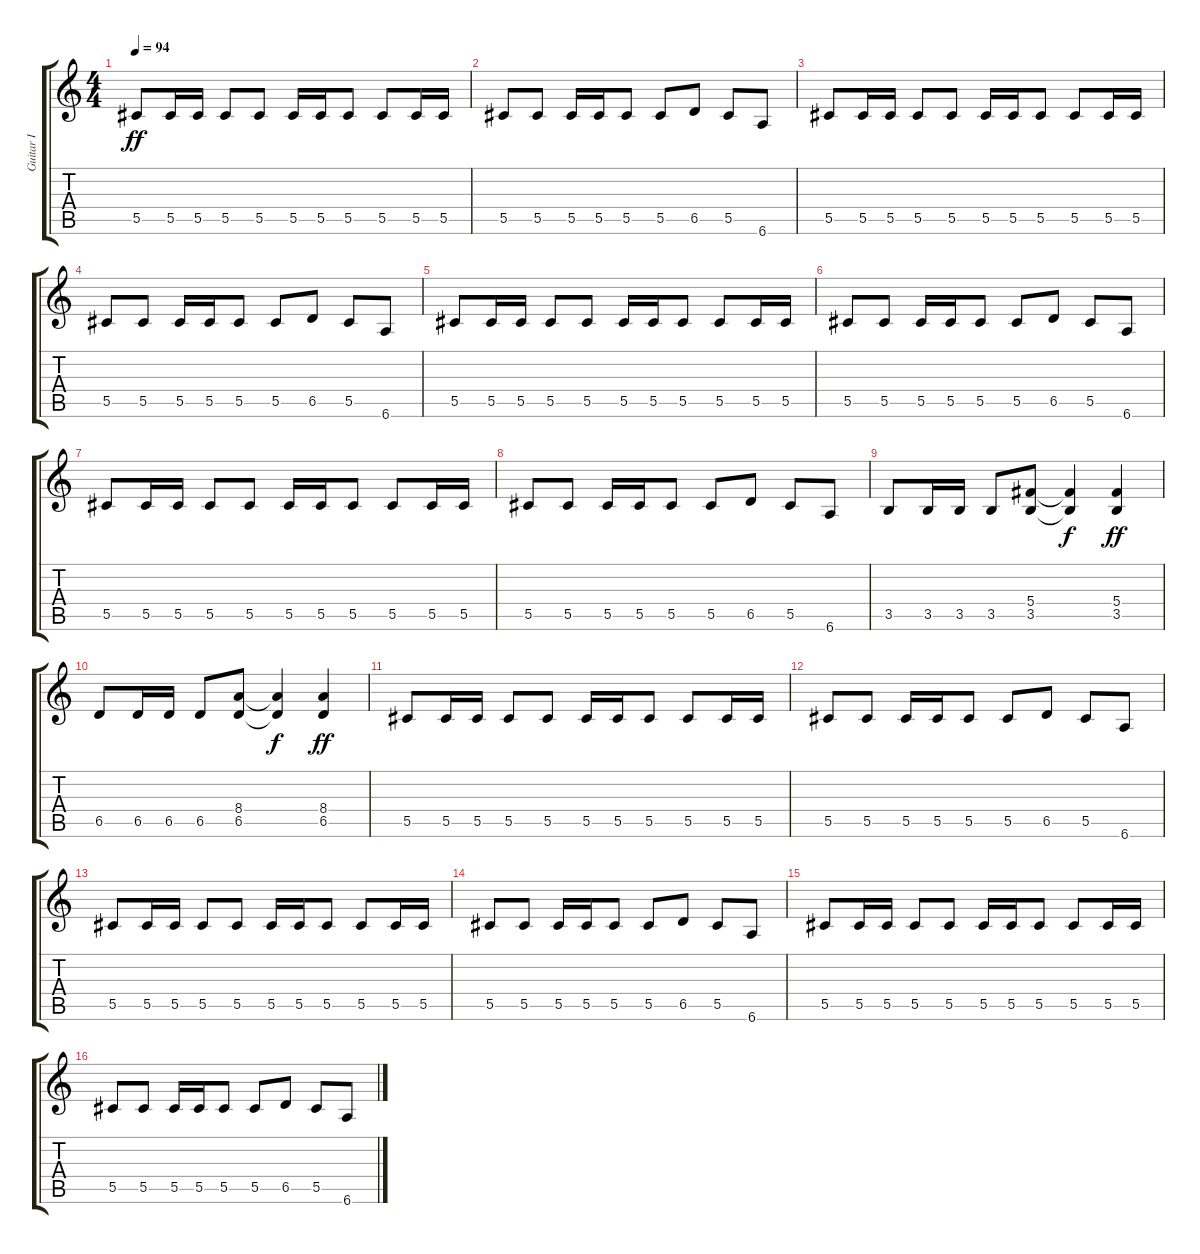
\track ("Guitar I" "Guitar I") {instrument distortionguitar}
\staff {score tabs}
\tuning (Eb4 Bb3 Gb3 Db3 Ab2 Eb2) {hide}
\ts (4 4)
\tempo 94
\clef g2
\ks c
5.5.8{dy ff} 5.5.16 5.5.16 5.5.8 5.5.8 5.5.16 5.5.16 5.5.8 5.5.8 5.5.16 5.5.16 |
5.5.8 5.5.8 5.5.16 5.5.16 5.5.8 5.5.8 6.5.8 5.5.8 6.6.8 |
5.5.8 5.5.16 5.5.16 5.5.8 5.5.8 5.5.16 5.5.16 5.5.8 5.5.8 5.5.16 5.5.16 |
5.5.8 5.5.8 5.5.16 5.5.16 5.5.8 5.5.8 6.5.8 5.5.8 6.6.8 |
5.5.8 5.5.16 5.5.16 5.5.8 5.5.8 5.5.16 5.5.16 5.5.8 5.5.8 5.5.16 5.5.16 |
5.5.8 5.5.8 5.5.16 5.5.16 5.5.8 5.5.8 6.5.8 5.5.8 6.6.8 |
5.5.8 5.5.16 5.5.16 5.5.8 5.5.8 5.5.16 5.5.16 5.5.8 5.5.8 5.5.16 5.5.16 |
5.5.8 5.5.8 5.5.16 5.5.16 5.5.8 5.5.8 6.5.8 5.5.8 6.6.8 |
3.5.8 3.5.16 3.5.16 3.5.8 (5.4 3.5).8 (5.4{t} 3.5{t}).4{dy f} (5.4 3.5).4{dy ff} |
6.5.8 6.5.16 6.5.16 6.5.8 (8.4 6.5).8 (8.4{t} 6.5{t}).4{dy f} (8.4 6.5).4{dy ff} |
5.5.8 5.5.16 5.5.16 5.5.8 5.5.8 5.5.16 5.5.16 5.5.8 5.5.8 5.5.16 5.5.16 |
5.5.8 5.5.8 5.5.16 5.5.16 5.5.8 5.5.8 6.5.8 5.5.8 6.6.8 |
5.5.8 5.5.16 5.5.16 5.5.8 5.5.8 5.5.16 5.5.16 5.5.8 5.5.8 5.5.16 5.5.16 |
5.5.8 5.5.8 5.5.16 5.5.16 5.5.8 5.5.8 6.5.8 5.5.8 6.6.8 |
5.5.8 5.5.16 5.5.16 5.5.8 5.5.8 5.5.16 5.5.16 5.5.8 5.5.8 5.5.16 5.5.16 |
5.5.8 5.5.8 5.5.16 5.5.16 5.5.8 5.5.8 6.5.8 5.5.8 6.6.8
